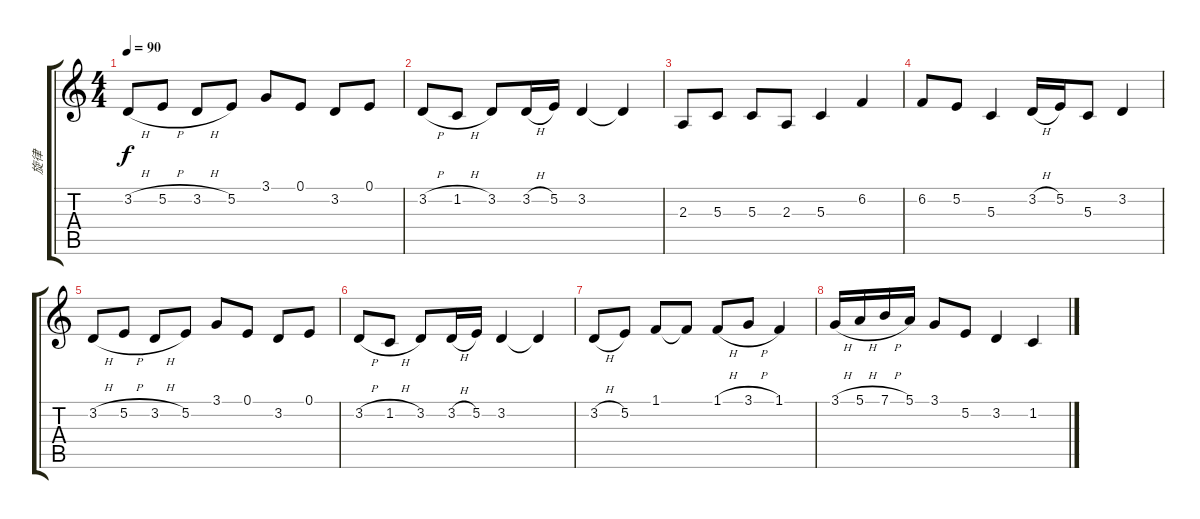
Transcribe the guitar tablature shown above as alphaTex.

\track ("旋律" "旋律") {instrument englishhorn}
\staff {score tabs}
\tuning (E4 B3 G3 D3 A2 E2) {hide}
\ts (4 4)
\tempo 90
\clef g2
\ks c
3.2{h}.8{dy f} 5.2{h}.8 3.2{h}.8 5.2.8 3.1.8 0.1.8 3.2.8 0.1.8 |
3.2{h}.8 1.2{h}.8 3.2.8 3.2{h}.16 5.2.16 3.2.4 3.2{t}.4 |
2.3.8 5.3.8 5.3.8 2.3.8 5.3.4 6.2.4 |
6.2.8 5.2.8 5.3.4 3.2{h}.16 5.2.16 5.3.8 3.2.4 |
3.2{h}.8 5.2{h}.8 3.2{h}.8 5.2.8 3.1.8 0.1.8 3.2.8 0.1.8 |
3.2{h}.8 1.2{h}.8 3.2.8 3.2{h}.16 5.2.16 3.2.4 3.2{t}.4 |
3.2{h}.8 5.2.8 1.1.8 1.1{t}.8 1.1{h}.8 3.1{h}.8 1.1.4 |
3.1{h}.16 5.1{h}.16 7.1{h}.16 5.1.16 3.1.8 5.2.8 3.2.4 1.2.4
